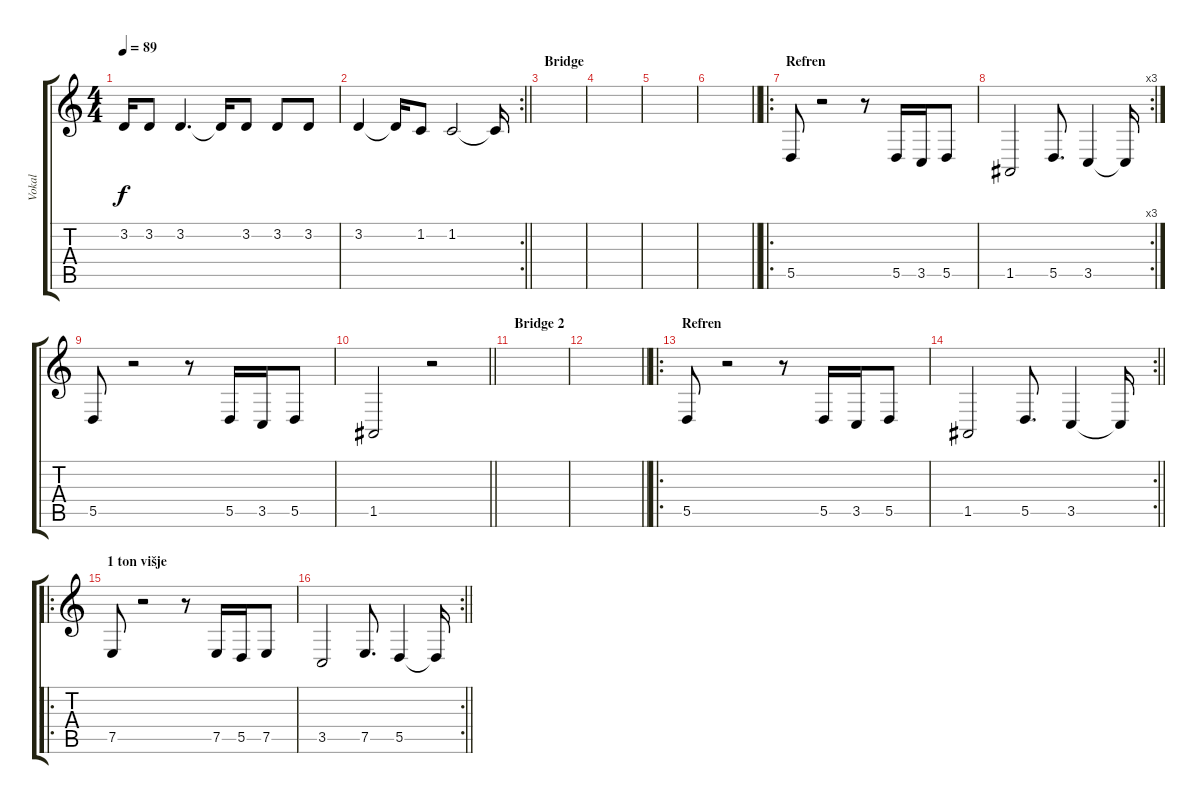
\track ("Vokal" "Vokal") {instrument lead6voice}
\staff {score tabs}
\tuning (E4 B3 G3 D3 A2 E2) {hide}
\ts (4 4)
\tempo 89
\clef g2
\ks c
3.2.16{dy f} 3.2.8 3.2.4{d} 3.2{t}.16 3.2.8 3.2.8 3.2.8 |
\rc 2
\barLineRight lightlight
3.2.4 3.2{t}.16 1.2.8 1.2.2 1.2{t}.16 |
\section ("" "Bridge")
|
|
|
\barLineRight lightlight
|
\ro
\section ("" "Refren")
5.5.8 r.2 r.8 5.5.16 3.5.16 5.5.8 |
\rc 3
1.5.2 5.5.8{d} 3.5.4 3.5{t}.16 |
5.5.8 r.2 r.8 5.5.16 3.5.16 5.5.8 |
\barLineRight lightlight
1.5.2 r.2 |
\section ("" "Bridge 2")
|
\barLineRight lightlight
|
\ro
\section ("" "Refren")
5.5.8 r.2 r.8 5.5.16 3.5.16 5.5.8 |
\rc 2
\barLineRight lightlight
1.5.2 5.5.8{d} 3.5.4 3.5{t}.16 |
\ro
\section ("" "1 ton višje")
7.5.8 r.2 r.8 7.5.16 5.5.16 7.5.8 |
\rc 2
\barLineRight lightlight
3.5.2 7.5.8{d} 5.5.4 5.5{t}.16
